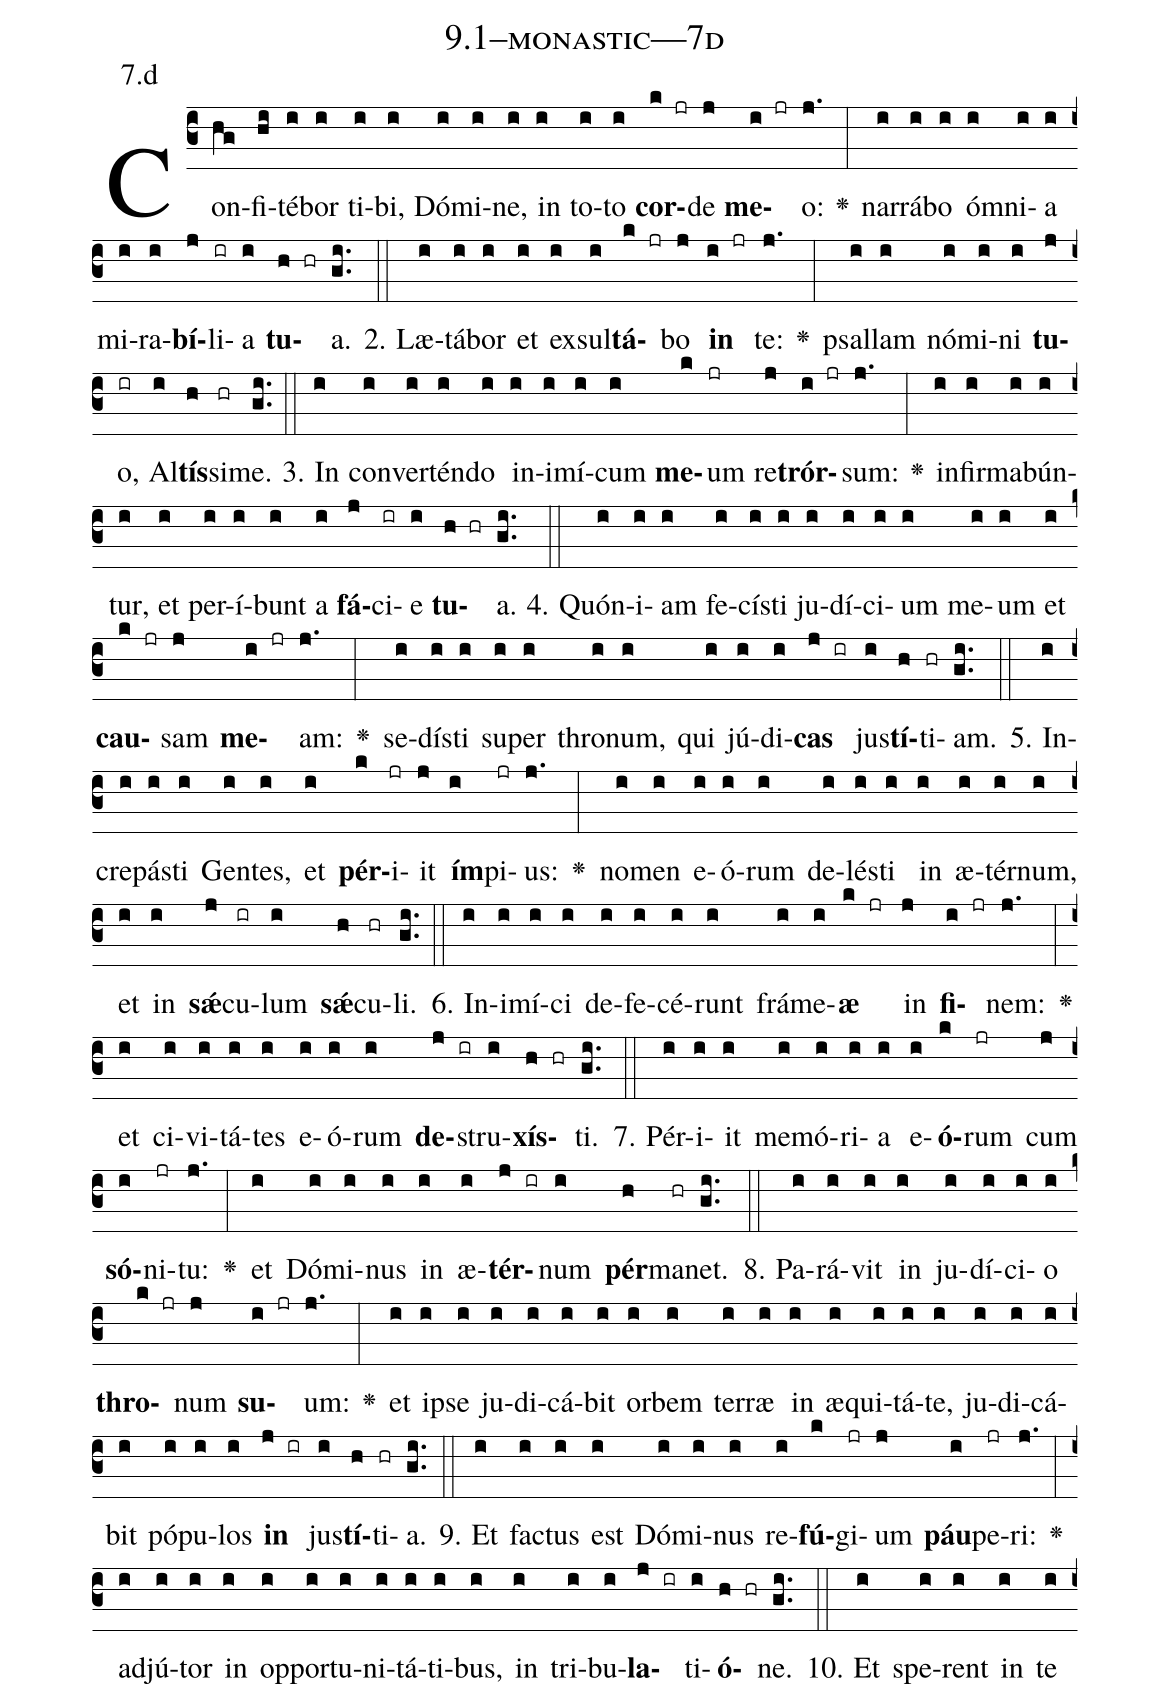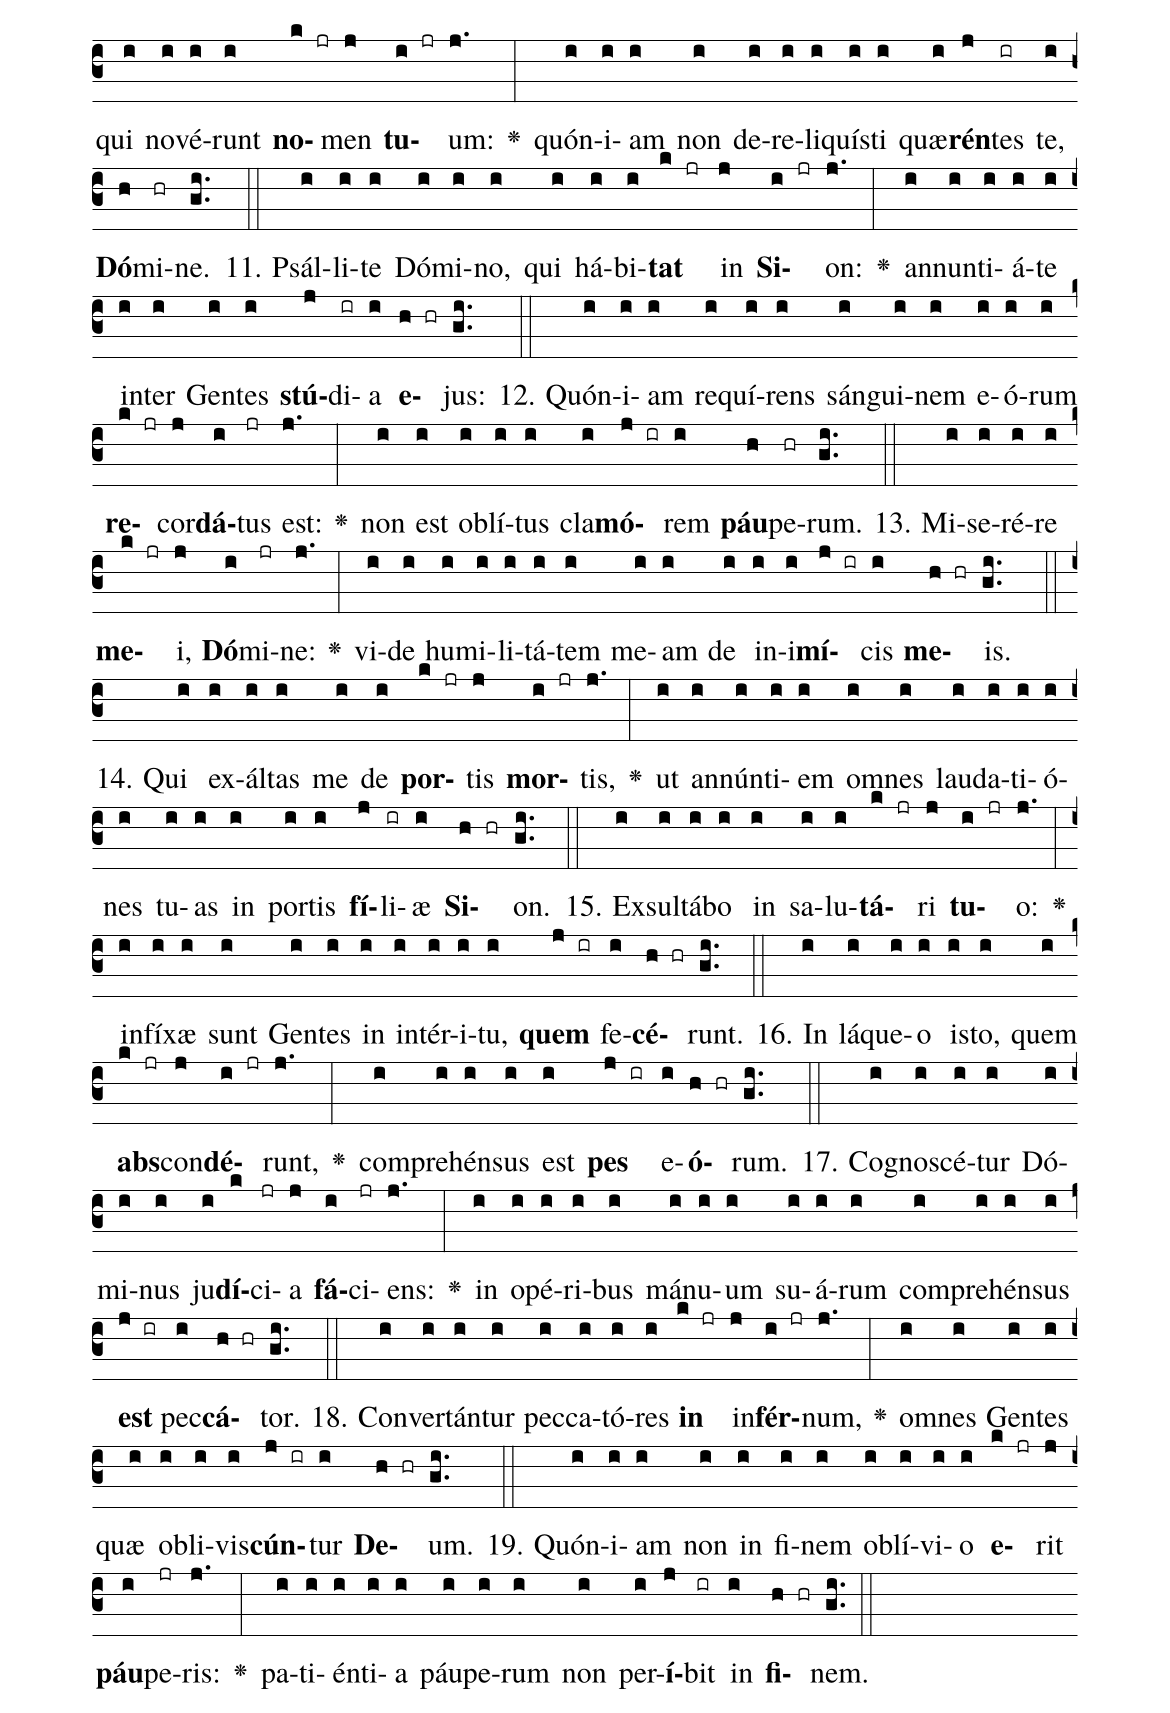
name: 9.1--monastic---7d;
annotation: 7.d;
%%
(c3)Con(hg)fi(hi)té(i)bor(i) ti(i)bi,(i) Dó(i)mi(i)ne,(i) in(i) to(i)to(i) <b>cor</b>(k jr)de(j) <b>me</b>(i jr)o:(j.) <v>\greheightstar</v>(:) nar(i)rá(i)bo(i) óm(i)ni(i)a(i) mi(i)ra(i)<b>bí</b>(j)li(ir)a(i) <b>tu</b>(h hr)a.(gi..) (::)
2. Læ(i)tá(i)bor(i) et(i) ex(i)sul(i)<b>tá</b>(k jr)bo(j) <b>in</b>(i jr) te:(j.) <v>\greheightstar</v>(:) psal(i)lam(i) nó(i)mi(i)ni(i) <b>tu</b>(j)o,(ir) Al(i)<b>tís</b>(h)si(hr)me.(gi..) (::)
3. In(i) con(i)ver(i)tén(i)do(i) in(i)i(i)mí(i)cum(i) <b>me</b>(k)um(jr) re(j)<b>trór</b>(i jr)sum:(j.) <v>\greheightstar</v>(:) in(i)fir(i)ma(i)bún(i)tur,(i) et(i) per(i)í(i)bunt(i) a(i) <b>fá</b>(j)ci(ir)e(i) <b>tu</b>(h hr)a.(gi..) (::)
4. Quón(i)i(i)am(i) fe(i)cís(i)ti(i) ju(i)dí(i)ci(i)um(i) me(i)um(i) et(i) <b>cau</b>(k jr)sam(j) <b>me</b>(i jr)am:(j.) <v>\greheightstar</v>(:) se(i)dís(i)ti(i) su(i)per(i) thro(i)num,(i) qui(i) jú(i)di(i)<b>cas</b>(j ir) jus(i)<b>tí</b>(h)ti(hr)am.(gi..) (::)
5. In(i)cre(i)pás(i)ti(i) Gen(i)tes,(i) et(i) <b>pér</b>(k)i(jr)it(j) <b>ím</b>(i)pi(jr)us:(j.) <v>\greheightstar</v>(:) no(i)men(i) e(i)ó(i)rum(i) de(i)lés(i)ti(i) in(i) æ(i)tér(i)num,(i) et(i) in(i) <b>sǽ</b>(j)cu(ir)lum(i) <b>sǽ</b>(h)cu(hr)li.(gi..) (::)
6. In(i)i(i)mí(i)ci(i) de(i)fe(i)cé(i)runt(i) frá(i)me(i)<b>æ</b>(k jr) in(j) <b>fi</b>(i jr)nem:(j.) <v>\greheightstar</v>(:) et(i) ci(i)vi(i)tá(i)tes(i) e(i)ó(i)rum(i) <b>de</b>(j ir)stru(i)<b>xís</b>(h hr)ti.(gi..) (::)
7. Pér(i)i(i)it(i) me(i)mó(i)ri(i)a(i) e(i)<b>ó</b>(k)rum(jr) cum(j) <b>só</b>(i)ni(jr)tu:(j.) <v>\greheightstar</v>(:) et(i) Dó(i)mi(i)nus(i) in(i) æ(i)<b>tér</b>(j ir)num(i) <b>pér</b>(h)ma(hr)net.(gi..) (::)
8. Pa(i)rá(i)vit(i) in(i) ju(i)dí(i)ci(i)o(i) <b>thro</b>(k jr)num(j) <b>su</b>(i jr)um:(j.) <v>\greheightstar</v>(:) et(i) ip(i)se(i) ju(i)di(i)cá(i)bit(i) or(i)bem(i) ter(i)ræ(i) in(i) æ(i)qui(i)tá(i)te,(i) ju(i)di(i)cá(i)bit(i) pó(i)pu(i)los(i) <b>in</b>(j ir) jus(i)<b>tí</b>(h)ti(hr)a.(gi..) (::)
9. Et(i) fac(i)tus(i) est(i) Dó(i)mi(i)nus(i) re(i)<b>fú</b>(k)gi(jr)um(j) <b>páu</b>(i)pe(jr)ri:(j.) <v>\greheightstar</v>(:) ad(i)jú(i)tor(i) in(i) op(i)por(i)tu(i)ni(i)tá(i)ti(i)bus,(i) in(i) tri(i)bu(i)<b>la</b>(j ir)ti(i)<b>ó</b>(h hr)ne.(gi..) (::)
10. Et(i) spe(i)rent(i) in(i) te(i) qui(i) no(i)vé(i)runt(i) <b>no</b>(k jr)men(j) <b>tu</b>(i jr)um:(j.) <v>\greheightstar</v>(:) quón(i)i(i)am(i) non(i) de(i)re(i)li(i)quís(i)ti(i) quæ(i)<b>rén</b>(j)tes(ir) te,(i) <b>Dó</b>(h)mi(hr)ne.(gi..) (::)
11. Psál(i)li(i)te(i) Dó(i)mi(i)no,(i) qui(i) há(i)bi(i)<b>tat</b>(k jr) in(j) <b>Si</b>(i jr)on:(j.) <v>\greheightstar</v>(:) an(i)nun(i)ti(i)á(i)te(i) in(i)ter(i) Gen(i)tes(i) <b>stú</b>(j)di(ir)a(i) <b>e</b>(h hr)jus:(gi..) (::)
12. Quón(i)i(i)am(i) re(i)quí(i)rens(i) sán(i)gui(i)nem(i) e(i)ó(i)rum(i) <b>re</b>(k jr)cor(j)<b>dá</b>(i)tus(jr) est:(j.) <v>\greheightstar</v>(:) non(i) est(i) ob(i)lí(i)tus(i) cla(i)<b>mó</b>(j ir)rem(i) <b>páu</b>(h)pe(hr)rum.(gi..) (::)
13. Mi(i)se(i)ré(i)re(i) <b>me</b>(k jr)i,(j) <b>Dó</b>(i)mi(jr)ne:(j.) <v>\greheightstar</v>(:) vi(i)de(i) hu(i)mi(i)li(i)tá(i)tem(i) me(i)am(i) de(i) in(i)i(i)<b>mí</b>(j ir)cis(i) <b>me</b>(h hr)is.(gi..) (::)
14. Qui(i) ex(i)ál(i)tas(i) me(i) de(i) <b>por</b>(k jr)tis(j) <b>mor</b>(i jr)tis,(j.) <v>\greheightstar</v>(:) ut(i) an(i)nún(i)ti(i)em(i) om(i)nes(i) lau(i)da(i)ti(i)ó(i)nes(i) tu(i)as(i) in(i) por(i)tis(i) <b>fí</b>(j)li(ir)æ(i) <b>Si</b>(h hr)on.(gi..) (::)
15. Ex(i)sul(i)tá(i)bo(i) in(i) sa(i)lu(i)<b>tá</b>(k jr)ri(j) <b>tu</b>(i jr)o:(j.) <v>\greheightstar</v>(:) in(i)fí(i)xæ(i) sunt(i) Gen(i)tes(i) in(i) in(i)tér(i)i(i)tu,(i) <b>quem</b>(j ir) fe(i)<b>cé</b>(h hr)runt.(gi..) (::)
16. In(i) lá(i)que(i)o(i) is(i)to,(i) quem(i) <b>abs</b>(k jr)con(j)<b>dé</b>(i jr)runt,(j.) <v>\greheightstar</v>(:) com(i)pre(i)hén(i)sus(i) est(i) <b>pes</b>(j ir) e(i)<b>ó</b>(h hr)rum.(gi..) (::)
17. Co(i)gno(i)scé(i)tur(i) Dó(i)mi(i)nus(i) ju(i)<b>dí</b>(k)ci(jr)a(j) <b>fá</b>(i)ci(jr)ens:(j.) <v>\greheightstar</v>(:) in(i) o(i)pé(i)ri(i)bus(i) má(i)nu(i)um(i) su(i)á(i)rum(i) com(i)pre(i)hén(i)sus(i) <b>est</b>(j ir) pec(i)<b>cá</b>(h hr)tor.(gi..) (::)
18. Con(i)ver(i)tán(i)tur(i) pec(i)ca(i)tó(i)res(i) <b>in</b>(k jr) in(j)<b>fér</b>(i jr)num,(j.) <v>\greheightstar</v>(:) om(i)nes(i) Gen(i)tes(i) quæ(i) ob(i)li(i)vis(i)<b>cún</b>(j ir)tur(i) <b>De</b>(h hr)um.(gi..) (::)
19. Quón(i)i(i)am(i) non(i) in(i) fi(i)nem(i) ob(i)lí(i)vi(i)o(i) <b>e</b>(k jr)rit(j) <b>páu</b>(i)pe(jr)ris:(j.) <v>\greheightstar</v>(:) pa(i)ti(i)én(i)ti(i)a(i) páu(i)pe(i)rum(i) non(i) per(i)<b>í</b>(j)bit(ir) in(i) <b>fi</b>(h hr)nem.(gi..) (::)
